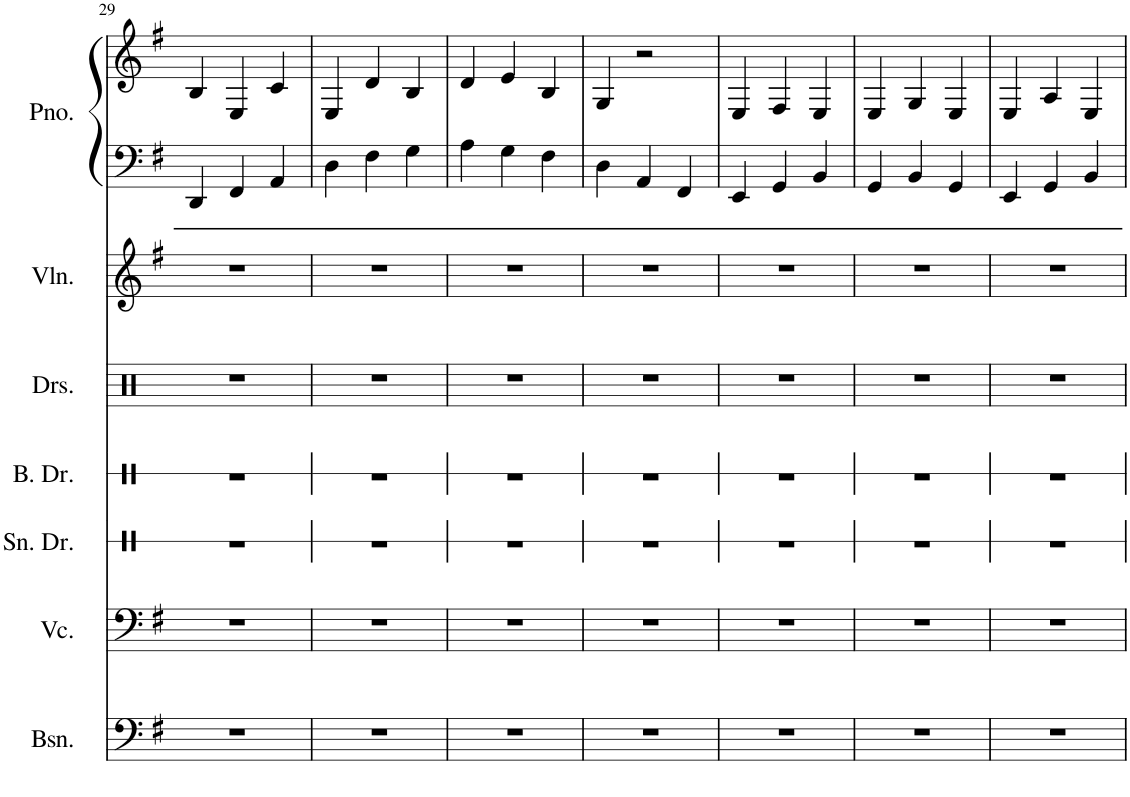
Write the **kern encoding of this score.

**kern	**kern	**kern	**kern	**kern	**kern	**kern	**kern
*part7	*part6	*part5	*part4	*part3	*part2	*part1	*part1
*staff8	*staff7	*staff6	*staff5	*staff4	*staff3	*staff2	*staff1
*I"Bassoon	*I"Violoncello	*I"Snare Drum	*I"Bass Drum	*I"Drumset	*I"Violin	*I"Piano	*
*I'Bsn.	*I'Vc.	*I'Sn. Dr.	*I'B. Dr.	*I'Drs.	*I'Vln.	*I'Pno.	*
!!LO:PB:g=z
*clefF4	*clefF4	*clefX	*clefX	*clefX	*clefG2	*clefF4	*clefG2
*k[f#]	*k[f#]	*k[]	*k[]	*k[]	*k[f#]	*k[f#]	*k[f#]
*M3/4	*M3/4	*M3/4	*M3/4	*M3/4	*M3/4	*M3/4	*M3/4
=29	=29	=29	=29	=29	=29	=29	=29
2.r	2.r	2.r	2.r	2.r	2.r	4DD/	4B/
.	.	.	.	.	.	4FF#/	4E/
.	.	.	.	.	.	4AA/	4c/
=30	=30	=30	=30	=30	=30	=30	=30
2.r	2.r	2.r	2.r	2.r	2.r	4D\	4E/
.	.	.	.	.	.	4F#\	4d/
.	.	.	.	.	.	4G\	4B/
=31	=31	=31	=31	=31	=31	=31	=31
2.r	2.r	2.r	2.r	2.r	2.r	4A\	4d/
.	.	.	.	.	.	4G\	4e/
.	.	.	.	.	.	4F#\	4B/
=32	=32	=32	=32	=32	=32	=32	=32
2.r	2.r	2.r	2.r	2.r	2.r	4D\	4G/
.	.	.	.	.	.	4AA/	2r
.	.	.	.	.	.	4FF#/	.
=33	=33	=33	=33	=33	=33	=33	=33
2.r	2.r	2.r	2.r	2.r	2.r	4EE/	4E/
.	.	.	.	.	.	4GG/	4F#/
.	.	.	.	.	.	4BB/	4E/
=34	=34	=34	=34	=34	=34	=34	=34
2.r	2.r	2.r	2.r	2.r	2.r	4GG/	4E/
.	.	.	.	.	.	4BB/	4G/
.	.	.	.	.	.	4GG/	4E/
=35	=35	=35	=35	=35	=35	=35	=35
2.r	2.r	2.r	2.r	2.r	2.r	4EE/	4E/
.	.	.	.	.	.	4GG/	4A/
.	.	.	.	.	.	4BB/	4E/
=	=	=	=	=	=	=	=
*-	*-	*-	*-	*-	*-	*-	*-
